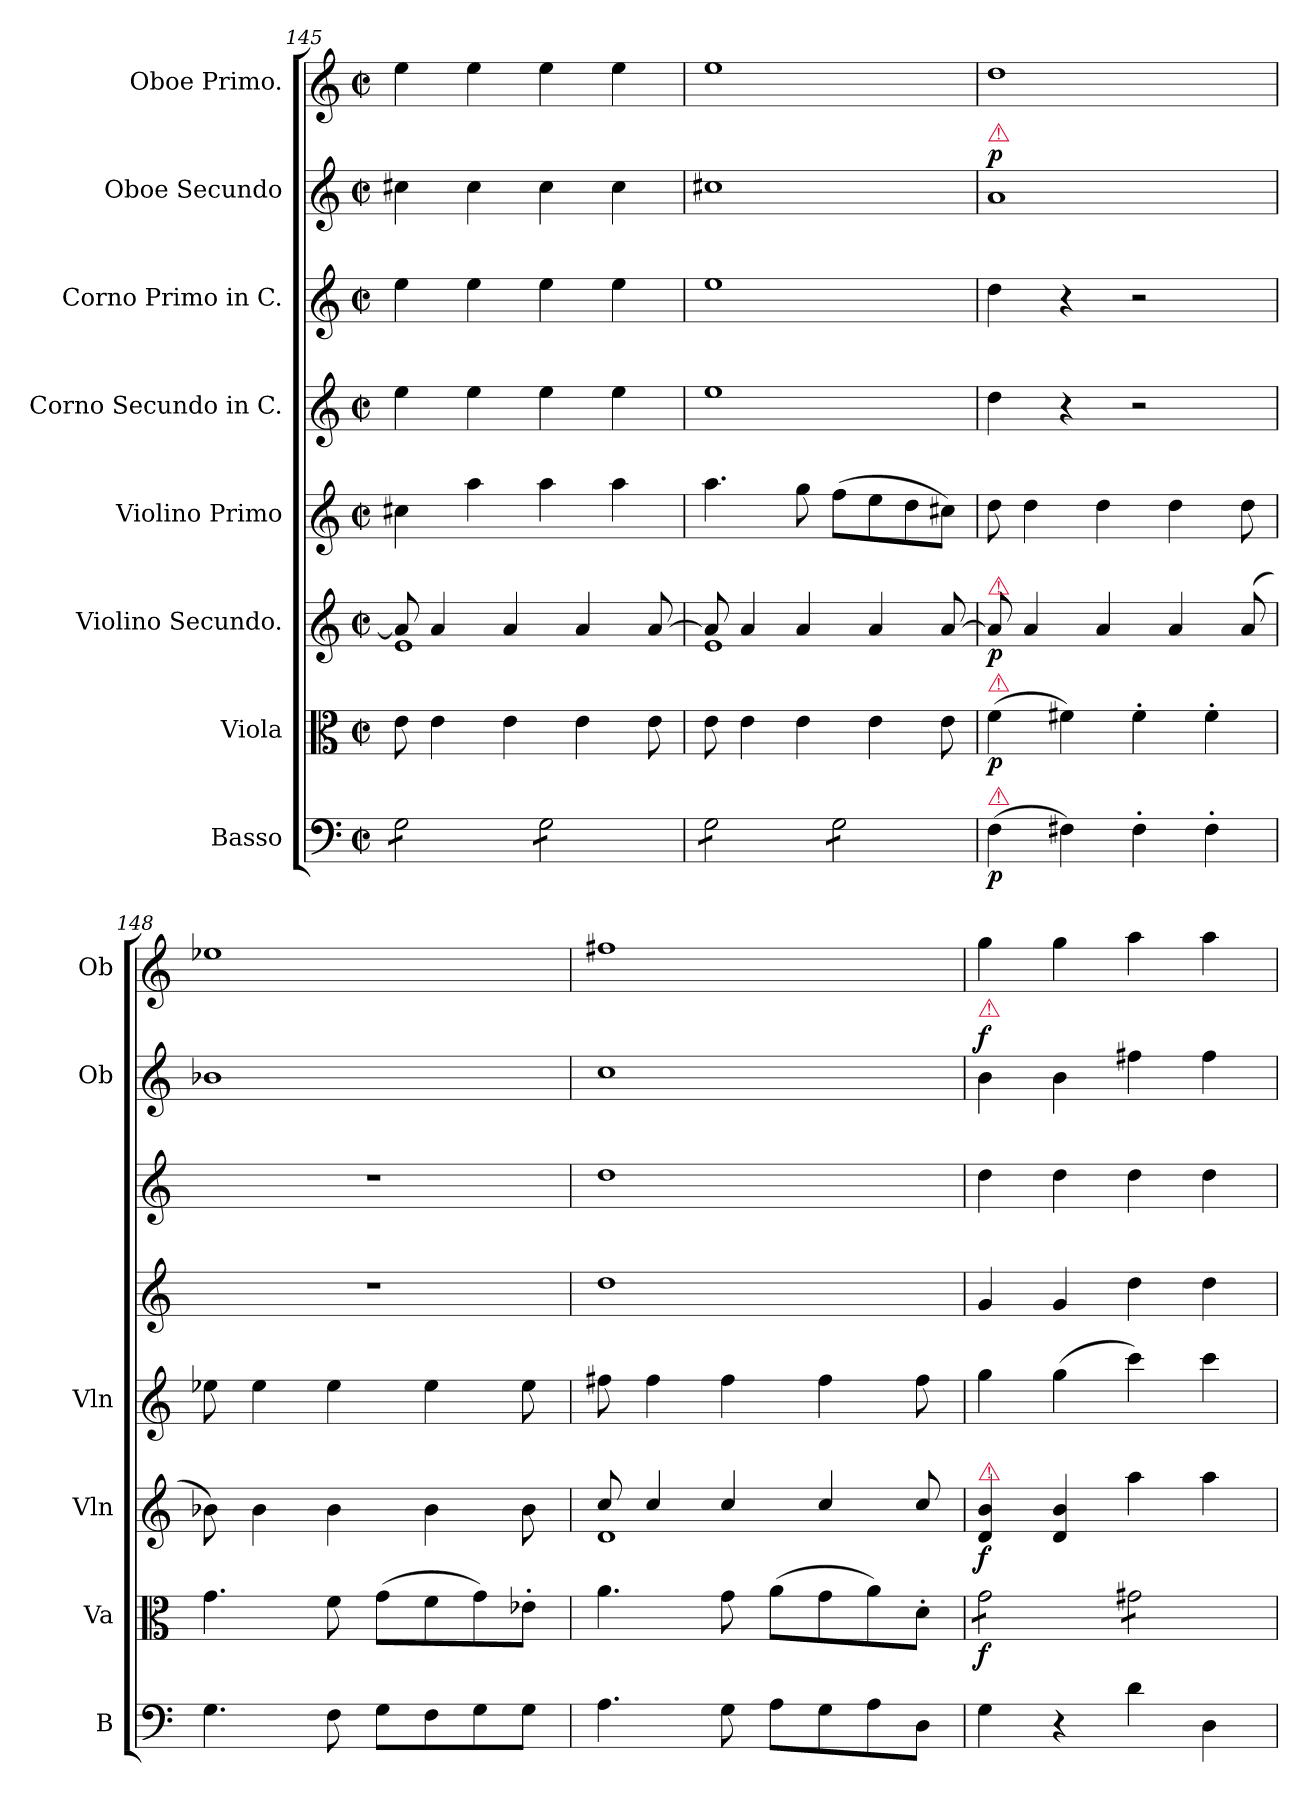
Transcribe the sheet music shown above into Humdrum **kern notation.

**kern	**dynam	**kern	**dynam	**kern	**dynam	**kern	**kern	**kern	**kern	**dynam	**kern
*part8	*part8	*part7	*part7	*part6	*part6	*part5	*part4	*part3	*part2	*part2	*part1
*staff8	*staff8	*staff7	*staff7	*staff6	*staff6	*staff5	*staff4	*staff3	*staff2	*staff2	*staff1
*I"Basso	*	*I"Viola	*	*I"Violino Secundo.	*	*I"Violino Primo	*I"Corno Secundo in C.	*I"Corno Primo in C.	*I"Oboe Secundo	*	*I"Oboe Primo.
*I'B	*	*I'Va	*	*I'Vln	*	*I'Vln	*	*	*I'Ob	*	*I'Ob
*clefF4	*	*clefC3	*	*clefG2	*	*clefG2	*clefG2	*clefG2	*clefG2	*	*clefG2
*k[]	*	*k[]	*	*k[]	*	*k[]	*k[]	*k[]	*k[]	*	*k[]
*C:	*	*C:	*	*C:	*	*C:	*C:	*C:	*C:	*	*C:
*M2/2	*	*M2/2	*	*M2/2	*	*M2/2	*M2/2	*M2/2	*M2/2	*	*M2/2
*met(c|)	*	*met(c|)	*	*met(c|)	*	*met(c|)	*met(c|)	*met(c|)	*met(c|)	*	*met(c|)
=145	=145	=145	=145	=145	=145	=145	=145	=145	=145	=145	=145
*	*	*	*	*^	*	*	*	*	*	*	*
*tremolo	*	*	*	*	*	*	*	*	*	*	*	*
8G\L	.	8e\	.	8a/]	1e	.	4cc#X\	4ee\	4ee\	4cc#X\	.	4ee\
8G\	.	4e\	.	4a/	.	.	.	.	.	.	.	.
8G\	.	.	.	.	.	.	4aa\	4ee\	4ee\	4cc#\	.	4ee\
8G\J	.	4e\	.	4a/	.	.	.	.	.	.	.	.
8G\L	.	.	.	.	.	.	4aa\	4ee\	4ee\	4cc#\	.	4ee\
8G\	.	4e\	.	4a/	.	.	.	.	.	.	.	.
8G\	.	.	.	.	.	.	4aa\	4ee\	4ee\	4cc#\	.	4ee\
8G\J	.	8e\	.	[8a/	.	.	.	.	.	.	.	.
=146	=146	=146	=146	=146	=146	=146	=146	=146	=146	=146	=146	=146
8G\L	.	8e\	.	8a/]	1e	.	4.aa\	1ee	1ee	1cc#X	.	1ee
8G\	.	4e\	.	4a/	.	.	.	.	.	.	.	.
8G\	.	.	.	.	.	.	.	.	.	.	.	.
8G\J	.	4e\	.	4a/	.	.	8gg\	.	.	.	.	.
8G\L	.	.	.	.	.	.	(8ff\L	.	.	.	.	.
8G\	.	4e\	.	4a/	.	.	8ee\	.	.	.	.	.
8G\	.	.	.	.	.	.	8dd\	.	.	.	.	.
8G\J	.	8e\	.	[8a/	.	.	8cc#X\J)	.	.	.	.	.
*Xtremolo	*	*	*	*	*	*	*	*	*	*	*	*
*	*	*	*	*v	*v	*	*	*	*	*	*	*
=147	=147	=147	=147	=147	=147	=147	=147	=147	=147	=147	=147
!	!	!	!	!	!	!	!	!	!LO:TX:a:color=crimson:t=⚠	!	!
!	!	!	!	!LO:TX:a:color=crimson:t=⚠	!	!	!	!	!	!	!
!	!	!LO:TX:a:color=crimson:t=⚠	!	!	!	!	!	!	!	!	!
!LO:TX:a:color=crimson:t=⚠	!	!	!	!	!	!	!	!	!	!	!
!	!	!	!	!	!	!	!	!	!	!LO:DY:a	!
(4F\	p	(4f\	p	8a/]	p	8dd\	4dd\	4dd\	1a	p	1dd
.	.	.	.	4a/	.	4dd\	.	.	.	.	.
4F#X\)	.	4f#X\)	.	.	.	.	4r	4r	.	.	.
.	.	.	.	4a/	.	4dd\	.	.	.	.	.
4F#'\	.	4f#'\	.	.	.	.	2r	2r	.	.	.
.	.	.	.	4a/	.	4dd\	.	.	.	.	.
4F#'\	.	4f#'\	.	.	.	.	.	.	.	.	.
.	.	.	.	(8a/	.	8dd\	.	.	.	.	.
=148	=148	=148	=148	=148	=148	=148	=148	=148	=148	=148	=148
4.G\	.	4.g\	.	8b-X\)	.	8ee-X\	1r	1r	1b-X	.	1ee-X
.	.	.	.	4b-\	.	4ee-\	.	.	.	.	.
8F\	.	8f\	.	4b-\	.	4ee-\	.	.	.	.	.
8G\L	.	(8g\L	.	.	.	.	.	.	.	.	.
8F\	.	8f\	.	4b-\	.	4ee-\	.	.	.	.	.
8G\	.	8g\)	.	.	.	.	.	.	.	.	.
8G\J	.	8e-X'\J	.	8b-\	.	8ee-\	.	.	.	.	.
=149	=149	=149	=149	=149	=149	=149	=149	=149	=149	=149	=149
*	*	*	*	*^	*	*	*	*	*	*	*
4.A\	.	4.a\	.	8cc/	1d	.	8ff#X\	1dd	1dd	1cc	.	1ff#X
.	.	.	.	4cc/	.	.	4ff#\	.	.	.	.	.
8G\	.	8g\	.	4cc/	.	.	4ff#\	.	.	.	.	.
8A\L	.	(8a\L	.	.	.	.	.	.	.	.	.	.
8G\	.	8g\	.	4cc/	.	.	4ff#\	.	.	.	.	.
8A\	.	8a\)	.	.	.	.	.	.	.	.	.	.
8D\J	.	8d'\J	.	8cc/	.	.	8ff#\	.	.	.	.	.
*	*	*	*	*v	*v	*	*	*	*	*	*	*
=150	=150	=150	=150	=150	=150	=150	=150	=150	=150	=150	=150
!	!	!	!	!	!	!	!	!	!LO:TX:a:color=crimson:t=⚠	!	!
!	!	!	!	!LO:TX:a:color=crimson:t=⚠	!	!	!	!	!	!	!
!	!	!LO:TX:a:color=crimson:t=⚠	!	!	!	!	!	!	!	!	!
!	!	!	!	!	!	!	!	!	!	!LO:DY:a	!
*	*	*tremolo	*	*	*	*	*	*	*	*	*
4G\	.	8g\L	f	4d/ 4b/	f	4gg\	4g/	4dd\	4b\	f	4gg\
.	.	8g\	.	.	.	.	.	.	.	.	.
4r	.	8g\	.	4d/ 4b/	.	(4gg\	4g/	4dd\	4b\	.	4gg\
.	.	8g\J	.	.	.	.	.	.	.	.	.
4d\	.	8g#X\L	.	4aa\	.	4ccc\)	4dd\	4dd\	4ff#X\	.	4aa\
.	.	8g#X\	.	.	.	.	.	.	.	.	.
4D\	.	8g#X\	.	4aa\	.	4ccc\	4dd\	4dd\	4ff#\	.	4aa\
.	.	8g#X\J	.	.	.	.	.	.	.	.	.
*	*	*Xtremolo	*	*	*	*	*	*	*	*	*
=	=	=	=	=	=	=	=	=	=	=	=
*-	*-	*-	*-	*-	*-	*-	*-	*-	*-	*-	*-
